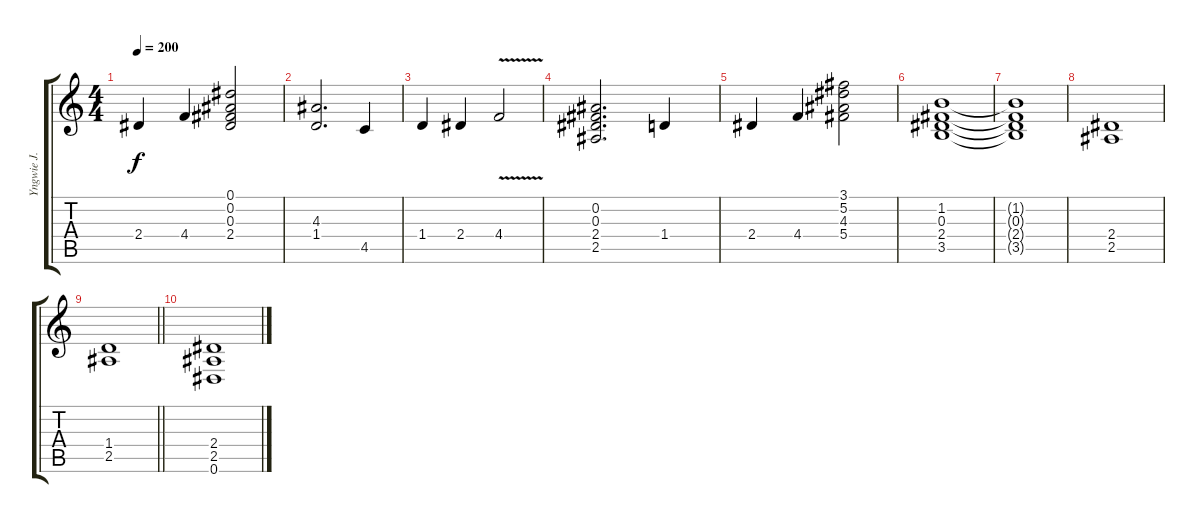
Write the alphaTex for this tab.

\track ("Yngwie J. Malmsteen" "Yngwie J. ") {instrument overdrivenguitar}
\staff {score tabs}
\tuning (Eb4 Bb3 Gb3 Db3 Ab2 Eb2) {hide}
\ts (4 4)
\tempo 200
\clef g2
\ks c
2.4.4{dy f} 4.4.4 (0.1 0.2 0.3 2.4).2 |
(4.3 1.4).2{d} 4.5.4 |
1.4.4 2.4.4 4.4{v}.2 |
(0.2 0.3 2.4 2.5).2{d} 1.4.4 |
2.4.4 4.4.4 (3.1 5.2 4.3 5.4).2 |
(1.2 0.3 2.4 3.5).1 |
(1.2{t} 0.3{t} 2.4{t} 3.5{t}).1 |
(2.4 2.5).1 |
\barLineRight lightlight
(1.4 2.5).1 |
(2.4 2.5 0.6).1
